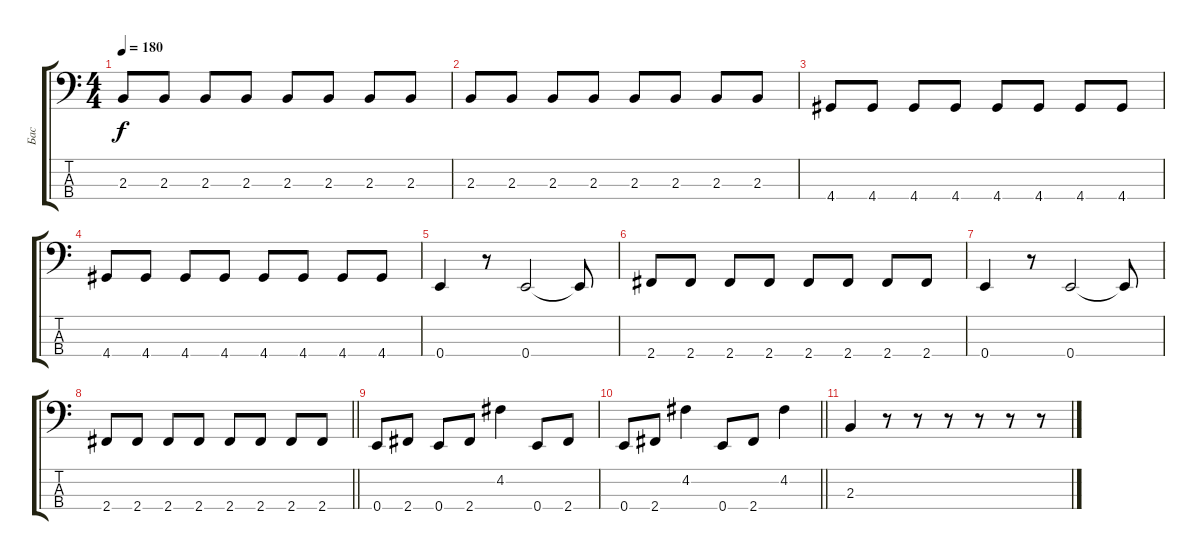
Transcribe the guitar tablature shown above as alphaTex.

\track ("Бас" "Бас") {instrument electricbassfinger}
\staff {score tabs}
\tuning (G2 D2 A1 E1) {hide}
\ts (4 4)
\section ("" " ")
\tempo 180
\clef f4
\ks c
2.3.8{dy f} 2.3.8 2.3.8 2.3.8 2.3.8 2.3.8 2.3.8 2.3.8 |
2.3.8 2.3.8 2.3.8 2.3.8 2.3.8 2.3.8 2.3.8 2.3.8 |
4.4.8 4.4.8 4.4.8 4.4.8 4.4.8 4.4.8 4.4.8 4.4.8 |
4.4.8 4.4.8 4.4.8 4.4.8 4.4.8 4.4.8 4.4.8 4.4.8 |
0.4.4 r.8 0.4.2 0.4{t}.8 |
2.4.8 2.4.8 2.4.8 2.4.8 2.4.8 2.4.8 2.4.8 2.4.8 |
0.4.4 r.8 0.4.2 0.4{t}.8 |
\barLineRight lightlight
2.4.8 2.4.8 2.4.8 2.4.8 2.4.8 2.4.8 2.4.8 2.4.8 |
\section ("" " ")
0.4.8 2.4.8 0.4.8 2.4.8 4.2.4 0.4.8 2.4.8 |
\barLineRight lightlight
0.4.8 2.4.8 4.2.4 0.4.8 2.4.8 4.2.4 |
2.3.4 r.8 r.8 r.8 r.8 r.8 r.8
